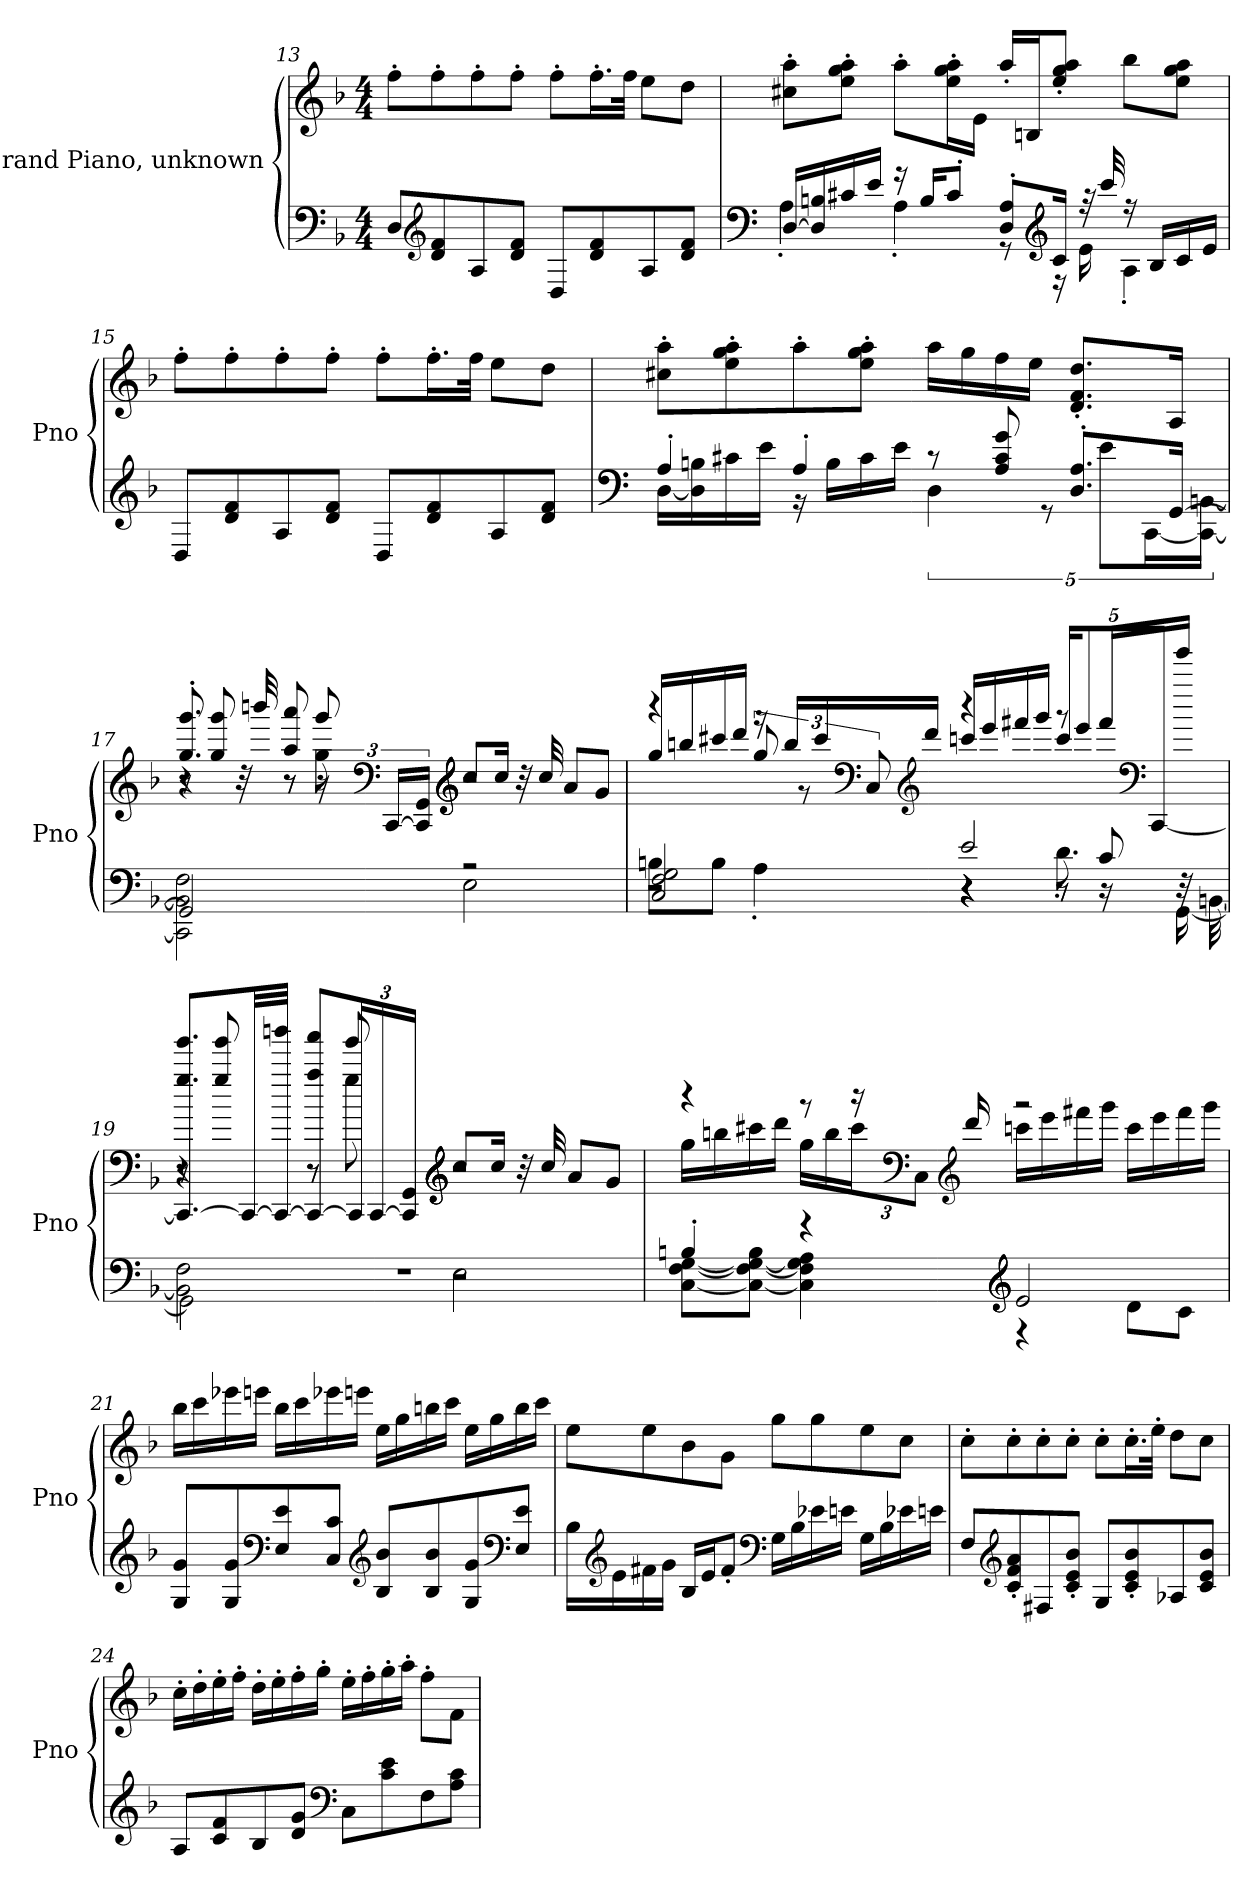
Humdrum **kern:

**kern	**kern
*part1	*part1
*staff2	*staff1
*I"Grand Piano, unknown	*
*I'Pno	*
*clefF4	*clefG2
*k[b-]	*k[b-]
*M4/4	*M4/4
=13	=13
8D/L	8ff'\L
*clefG2	*
8d/ 8f/	8ff'\
8A/	8ff'\
8d/ 8f/J	8ff'\J
8D/L	8ff'\L
8d/ 8f/	16.ff'\L
.	32ff\JJk
8A/	8ee\L
8d/ 8f/J	8dd\J
!!LO:LB:g=z
=14	=14
*clefF4	*
*^	*
[16D/LL	4A'\	8cc#X\' 8aa\'L
16D/] 16Bn/	.	.
16c#X/	.	8ee\' 8gg\' 8aa\'J
16e/JJ	.	.
16r	4A'\	8aa'\L
16B/KL	.	.
8c#'/J	.	16ee\' 16gg\' 16aa\'L
.	.	16e\JJ
8D/' 8A/'L	8r	16aa'/LL
.	.	16Bn/J
*clefG2	*	*
16c#/Jk	16r	8ee/' 8gg/' 8aa/'J
32r	16e\	.
32ccc/	.	.
16r	4A'\	8bb-\L
16B/LL	.	.
16c#/	.	8ee\ 8gg\ 8aa\J
16e/JJ	.	.
*v	*v	*
=15	=15
8D/L	8ff'\L
8d/ 8f/	8ff'\
8A/	8ff'\
8d/ 8f/J	8ff'\J
8D/L	8ff'\L
8d/ 8f/	16.ff'\L
.	32ff\JJk
8A/	8ee\L
8d/ 8f/J	8dd\J
!!LO:PB:g=z
=16	=16
*clefF4	*
*^	*
4A'/	[16D\LL	8cc#X\' 8aa\'L
.	16D\] 16Bn\	.
.	16c#X\	8ee\' 8gg\' 8aa\'
.	16e\JJ	.
4A'/	16r	8aa'\
.	16B\LL	.
.	16c#\	8ee\' 8gg\' 8aa\'J
.	16e\JJ	.
8r	5D\	16aa\LL
.	.	16gg\
8A/ 8c#/ 8g/	.	16ff\
.	.	16ee\JJ
.	10r	.
8.D/' 8.A/'L	.	8.d/' 8.f/' 8.dd/'L
.	10e\L	.
.	[20CC\L	.
[16GG/Jk	.	16A/Jk
.	20CC\_ [20BBn\JJ	.
=17	=17	=17
*	*	*^
*	*	*	*^
2GG/]	2CC\] 2BB\] 2F\	8r	4r	8.gg/' 8.ggg/'
.	.	8gg/ 8ggg/	.	.
.	.	.	.	32r
.	.	.	.	32bbbn/
.	.	8r	8r	8aa/ 8aaa/
.	.	8ggg/	8gg\	24r
*	*	*clefF4	*	*
.	.	.	.	[24CC/LL
.	.	.	.	24CC/] 24GG/JJ
*	*	*clefG2	*	*
2r	2E\	2r	2r	8cc/L
.	.	.	.	16cc/Jk
.	.	.	.	32r
.	.	.	.	32cc/
.	.	.	.	8a/L
.	.	.	.	8g/J
*	*	*	*v	*v
!!LO:LB:g=z
=18	=18	=18	=18
*^	*^	*	*
2r	8Bn\L	2C/ 2F/ 2G/	2r	4r	16gg/LL
.	.	.	.	.	16bbn/
.	8B\J	.	.	.	16ccc#X/
.	.	.	.	.	16ddd/JJ
.	4A'\	.	.	16r	12gg/
.	.	.	.	16bb/LL	.
.	.	.	.	.	12r
.	.	.	.	16ccc#/	.
*	*	*	*	*clefF4	*
.	.	.	.	.	12C/
*	*	*	*	*clefG2	*
.	.	.	.	16ddd/JJ	.
4r	4r	2e/	4r	4r	16cccn/LL
.	.	.	.	.	16eee/
.	.	.	.	.	16fff#X/
.	.	.	.	.	16ggg/JJ
*	*	*	*	*	*Xbrackettup
8r	8.d'\	.	8r	8r	20ccc/KL
.	.	.	.	.	10eee/
8c/	.	.	16r	16fff#/LL	.
*	*	*	*	*clefF4	*
.	.	.	.	.	[10CC/J
.	32r	.	[16GG\	16ggg/JJ	.
.	[32BBn\	.	.	.	.
*	*	*v	*v	*	*
!!LO:LB:g=z
=19	=19	=19	=19	=19
*	*	*	*	*^
1r	2BB\] 2F\	2GG\]	8r	4r	8.CC/_ 8.gg/ 8.ggg/L
.	.	.	8gg/ 8ggg/	.	.
.	.	.	.	.	32CC/LL_
.	.	.	.	.	32CC/_ 32bbbn/JJJ
.	.	.	8r	8r	8CC/_ 8aa/ 8aaa/L
.	.	.	8ggg/	8gg\	24CC/L]
.	.	.	.	.	[24CC/
.	.	.	.	.	24CC/] 24GG/JJ
*	*	*	*clefG2	*	*
.	2E\	2r	2r	2r	8cc/L
.	.	.	.	.	16cc/Jk
.	.	.	.	.	32r
.	.	.	.	.	32cc/
.	.	.	.	.	8a/L
.	.	.	.	.	8g/J
*	*v	*v	*	*	*
*	*	*	*v	*v
!!LO:LB:g=z
=20	=20	=20	=20
4Bn'/	[8C\ [8F\ [8G\L	4r	16gg\LL
.	.	.	16bbn\
.	8C\_ 8F\_ 8G\_ 8B\J	.	16ccc#X\
.	.	.	16ddd\JJ
4r	4C\] 4F\] 4G\] 4A\	8r	16gg\LL
.	.	.	16bb\
.	.	16r	24ccc#\J
*	*	*clefF4	*
.	.	.	12C\J
*	*	*clefG2	*
.	.	16ddd/	.
*clefG2	*	*	*
2e/	4r	2r	16cccn\LL
.	.	.	16eee\
.	.	.	16fff#X\
.	.	.	16ggg\JJ
.	8d\L	.	16ccc\LL
.	.	.	16eee\
.	8c\J	.	16fff#\
.	.	.	16ggg\JJ
*v	*v	*	*
*	*v	*v
!!LO:LB:g=z
=21	=21
8G/ 8g/L	16bb-\LL
.	16ccc\
8G/ 8g/	16eee-X\
.	16eeen\JJ
*clefF4	*
8E/ 8e/	16bb-\LL
.	16ccc\
8C/ 8c/J	16eee-X\
.	16eeen\JJ
*clefG2	*
8B-/ 8b-/L	16ee\LL
.	16gg\
8B-/ 8b-/	16bbn\
.	16ccc\JJ
8G/ 8g/	16ee\LL
.	16gg\
*clefF4	*
8E/ 8e/J	16bb\
.	16ccc\JJ
=22	=22
16B-\LL	8ee\L
*clefG2	*
16e\	.
16f#X\	8ee\
16g\JJ	.
16B-/LL	8b-\
16e/J	.
8f#'/J	8g\J
*clefF4	*
16G\LL	8gg\L
16B-\	.
16e-X\	8gg\
16en\JJ	.
16G\LL	8ee\
16B-\	.
16e-X\	8cc\J
16en\JJ	.
!!LO:PB:g=z
=23	=23
8F/L	8cc'\L
*clefG2	*
8c/' 8f/' 8a/'	8cc'\
8F#X/	8cc'\
8c/' 8e/' 8b-/'J	8cc'\J
8G/L	8cc'\L
8c/' 8e/' 8b-/'	16.cc'\L
.	32ee'\JJk
8A-X/	8dd\L
8c/ 8e/ 8b-/J	8cc\J
=24	=24
8A/L	16cc'\LL
.	16dd'\
8c/ 8f/	16ee'\
.	16ff'\JJ
8B-/	16dd'\LL
.	16ee'\
8d/ 8g/J	16ff'\
.	16gg'\JJ
*clefF4	*
8C\L	16ee'\LL
.	16ff'\
8c\ 8e\	16gg'\
.	16aa'\JJ
8F\	8ff'\L
8A\ 8c\J	8f\J
=	=
*-	*-
